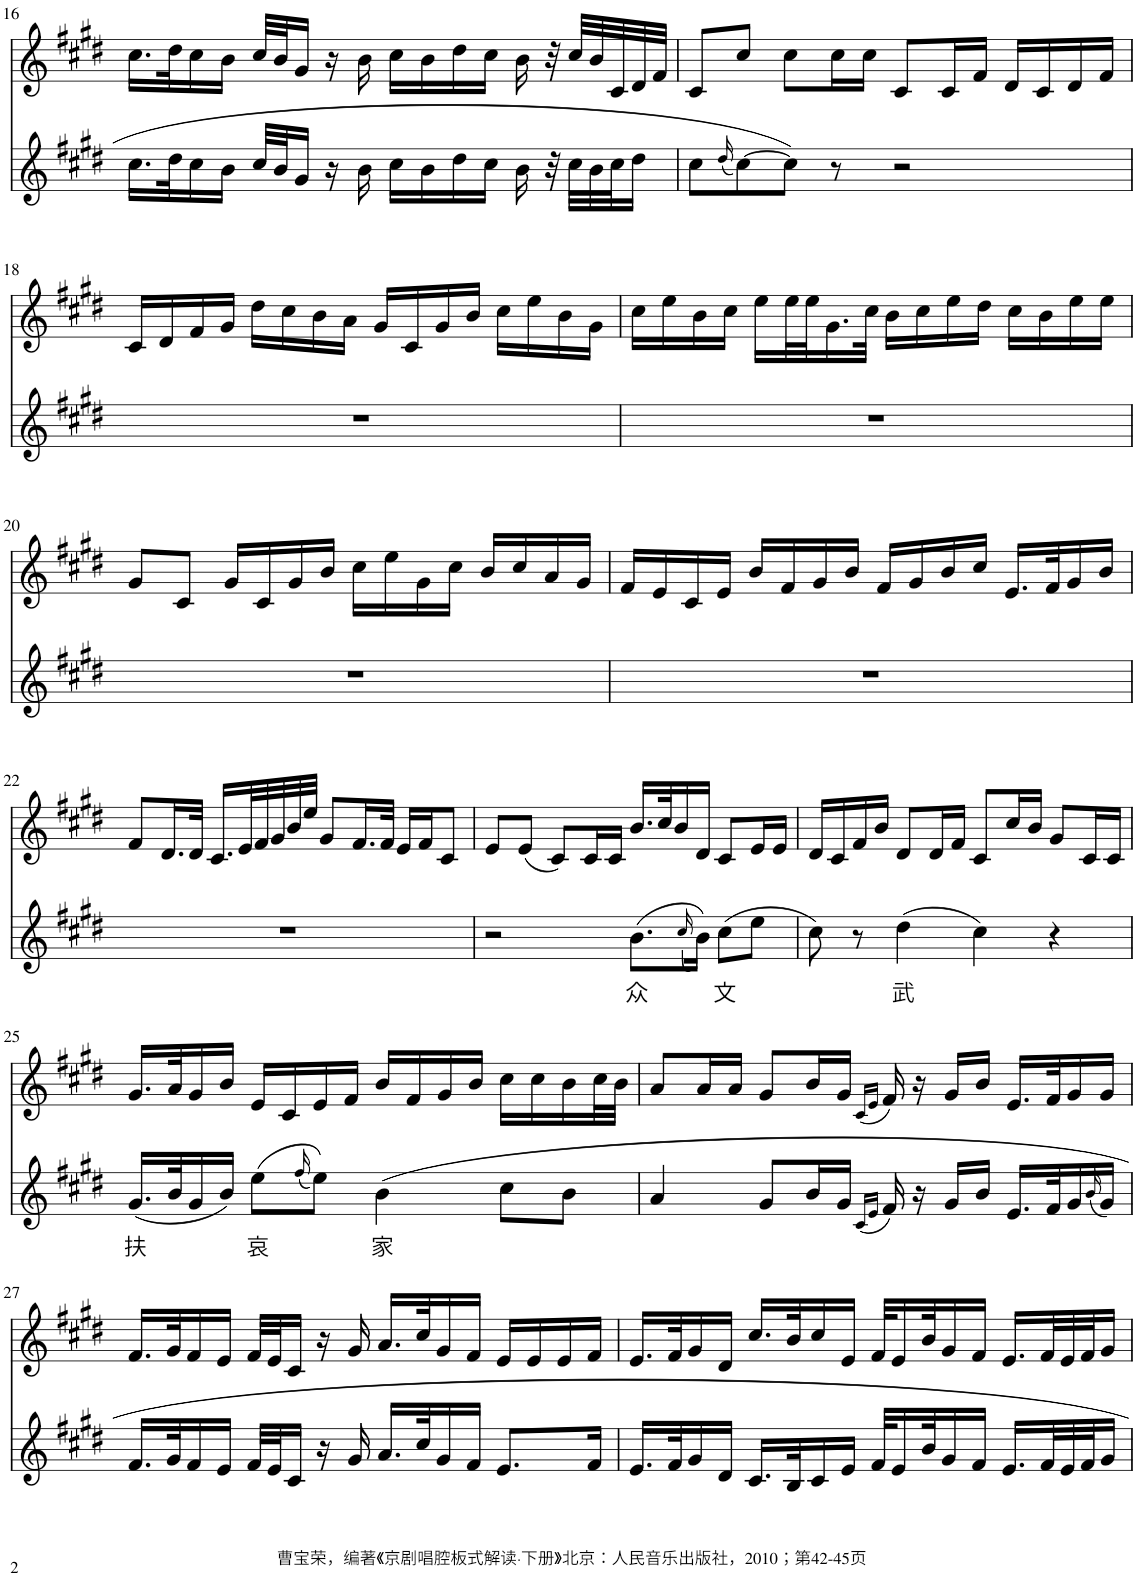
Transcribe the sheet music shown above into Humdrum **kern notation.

**kern	**text	**kern
*part2	*part2	*part1
*staff2	*staff2	*staff1
*I"Piano	*	*I"Piano
*I'Pno	*	*I'Pno
!!LO:PB:g=z
*clefG2	*	*clefG2
*k[f#c#g#d#]	*	*k[f#c#g#d#]
*M4/4	*	*M4/4
=16	=16	=16
16.cc#\LL	.	16.cc#\LL
32dd#\K	.	32dd#\K
16cc#\	.	16cc#\
16b\JJ	.	16b\JJ
32cc#/LLL	.	32cc#/LLL
32b/J	.	32b/J
16g#/JJ	.	16g#/JJ
16r	.	16r
16b\	.	16b\
16cc#\LL	.	16cc#\LL
16b\	.	16b\
16dd#\	.	16dd#\
16cc#\JJ	.	16cc#\JJ
16b\	.	16b\
32r	.	32r
32cc#\LLL	.	32cc#/LLL
32b\	.	32b/
32cc#\J	.	32c#/
16dd#\JJ	.	32d#/
.	.	32f#/JJJ
=17	=17	=17
8cc#\L	.	8c#/L
(16qdd#/	.	.
[8cc#\)	.	8cc#/J
8cc#\J]	.	8cc#\L
8r	.	16cc#\L
.	.	16cc#\JJ
2r	.	8c#/L
.	.	16c#/L
.	.	16f#/JJ
.	.	16d#/LL
.	.	16c#/
.	.	16d#/
.	.	16f#/JJ
!!LO:LB:g=z
=18	=18	=18
1r	.	16c#/LL
.	.	16d#/
.	.	16f#/
.	.	16g#/JJ
.	.	16dd#\LL
.	.	16cc#\
.	.	16b\
.	.	16a\JJ
.	.	16g#/LL
.	.	16c#/
.	.	16g#/
.	.	16b/JJ
.	.	16cc#\LL
.	.	16ee\
.	.	16b\
.	.	16g#\JJ
=19	=19	=19
1r	.	16cc#\LL
.	.	16ee\
.	.	16b\
.	.	16cc#\JJ
.	.	16ee\LL
.	.	32ee\L
.	.	32ee\J
.	.	16.g#\
.	.	32cc#\JJk
.	.	16b\LL
.	.	16cc#\
.	.	16ee\
.	.	16dd#\JJ
.	.	16cc#\LL
.	.	16b\
.	.	16ee\
.	.	16ee\JJ
!!LO:LB:g=z
=20	=20	=20
1r	.	8g#/L
.	.	8c#/J
.	.	16g#/LL
.	.	16c#/
.	.	16g#/
.	.	16b/JJ
.	.	16cc#\LL
.	.	16ee\
.	.	16g#\
.	.	16cc#\JJ
.	.	16b/LL
.	.	16cc#/
.	.	16a/
.	.	16g#/JJ
=21	=21	=21
1r	.	16f#/LL
.	.	16e/
.	.	16c#/
.	.	16e/JJ
.	.	16b/LL
.	.	16f#/
.	.	16g#/
.	.	16b/JJ
.	.	16f#/LL
.	.	16g#/
.	.	16b/
.	.	16cc#/JJ
.	.	16.e/LL
.	.	32f#/K
.	.	16g#/
.	.	16b/JJ
!!LO:LB:g=z
=22	=22	=22
1r	.	8f#/L
.	.	16.d#/L
.	.	32d#/JJk
.	.	16.c#/LL
.	.	32e/L
.	.	32f#/
.	.	32g#/
.	.	32b/
.	.	32ee/JJJ
.	.	8g#/L
.	.	16.f#/L
.	.	32f#/JJk
.	.	16e/LL
.	.	16f#/J
.	.	8c#/J
=23	=23	=23
2r	.	8e/L
.	.	(8e/J
.	.	8c#/L)
.	.	16c#/L
.	.	16c#/JJ
!	!LO:LY:b	!
(8.b\L	众	16.b/LL
.	.	32cc#/K
.	.	16b/
(16qcc#/	.	.
16b\Jk))	.	16d#/JJ
!	!LO:LY:b	!
(8cc#\L	文	8c#/L
8ee\J	.	16e/L
.	.	16e/JJ
=24	=24	=24
8cc#\)	.	16d#/LL
.	.	16c#/
8r	.	16f#/
.	.	16b/JJ
!	!LO:LY:b	!
(4dd#\	武	8d#/L
.	.	16d#/L
.	.	16f#/JJ
4cc#\)	.	8c#/L
.	.	16cc#/L
.	.	16b/JJ
4r	.	8g#/L
.	.	16c#/L
.	.	16c#/JJ
!!LO:LB:g=z
=25	=25	=25
!	!LO:LY:b	!
(16.g#/LL	扶	16.g#/LL
32b/K	.	32a/K
16g#/	.	16g#/
16b/JJ)	.	16b/JJ
!	!LO:LY:b	!
(8ee\L	哀	16e/LL
.	.	16c#/
(16qff#/	.	.
8ee\J))	.	16e/
.	.	16f#/JJ
!	!LO:LY:b	!
4b\	家	16b/LL
.	.	16f#/
.	.	16g#/
.	.	16b/JJ
8cc#\L	.	16cc#\LL
.	.	16cc#\
8b\J	.	16b\
.	.	32cc#\L
.	.	32b\JJJ
=26	=26	=26
4a/	.	8a/L
.	.	16a/L
.	.	16a/JJ
8g#/L	.	8g#/L
16b/L	.	16b/L
16g#/JJ	.	16g#/JJ
(16qc#/LL	.	(16qc#/LL
16qe/JJ	.	16qe/JJ
16f#/)	.	16f#/)
16r	.	16r
16g#/LL	.	16g#/LL
16b/JJ	.	16b/JJ
16.e/LL	.	16.e/LL
32f#/K	.	32f#/K
16g#/	.	16g#/
(16qb/	.	.
16g#/JJ)	.	16g#/JJ
!!LO:LB:g=z
=27	=27	=27
16.f#/LL	.	16.f#/LL
32g#/K	.	32g#/K
16f#/	.	16f#/
16e/JJ	.	16e/JJ
32f#/LLL	.	32f#/LLL
32e/J	.	32e/J
16c#/JJ	.	16c#/JJ
16r	.	16r
16g#/	.	16g#/
16.a/LL	.	16.a/LL
32cc#/K	.	32cc#/K
16g#/	.	16g#/
16f#/JJ	.	16f#/JJ
8.e/L	.	16e/LL
.	.	16e/
.	.	16e/
16f#/Jk	.	16f#/JJ
=28	=28	=28
16.e/LL	.	16.e/LL
32f#/K	.	32f#/K
16g#/	.	16g#/
16d#/JJ	.	16d#/JJ
16.c#/LL	.	16.cc#/LL
32B/K	.	32b/K
16c#/	.	16cc#/
16e/JJ	.	16e/JJ
32f#/KLL	.	32f#/KLL
16e/	.	16e/
32b/K	.	32b/K
16g#/	.	16g#/
16f#/JJ	.	16f#/JJ
16.e/LL	.	16.e/LL
32f#/L	.	32f#/L
32e/	.	32e/
32f#/J	.	32f#/J
16g#/JJ	.	16g#/JJ
=	=	=
*-	*-	*-
